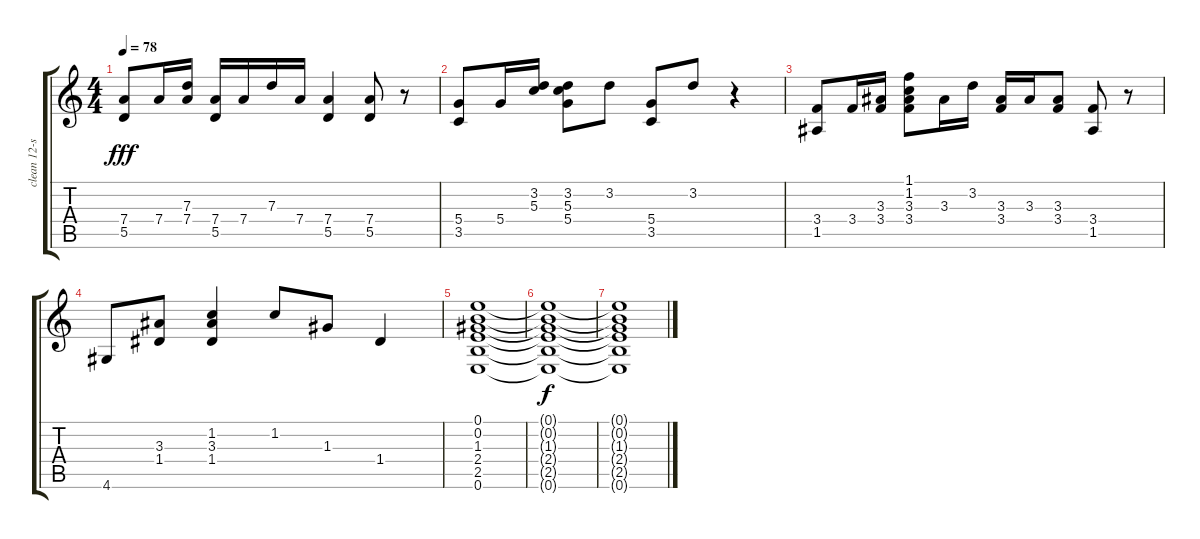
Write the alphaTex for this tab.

\track ("clean 12-string" "clean 12-s") {instrument electricguitarclean}
\staff {score tabs}
\tuning (E4 B3 G3 D3 A2 E2) {hide}
\ts (4 4)
\tempo 78
\clef g2
\ks c
(7.4 5.5).8{dy fff} 7.4.16 (7.3 7.4).16 (7.4 5.5).16 7.4.16 7.3.16 7.4.16 (7.4 5.5).4 (7.4 5.5).8 r.8 |
(5.4 3.5).8 5.4.16 (3.2 5.3).16 (3.2 5.3 5.4).8 3.2.8 (5.4 3.5).8 3.2.8 r.4 |
(3.4 1.5).8 3.4.16 (3.3 3.4).16 (1.1 1.2 3.3 3.4).8 3.3.16 3.2.16 (3.3 3.4).16 3.3.16 (3.3 3.4).8 (3.4 1.5).8 r.8 |
4.6.8 (3.3 1.4).8 (1.2 3.3 1.4).4 1.2.8 1.3.8 1.4.4 |
(0.1 0.2 1.3 2.4 2.5 0.6).1 |
(0.1{t} 0.2{t} 1.3{t} 2.4{t} 2.5{t} 0.6{t}).1{dy f} |
(0.1{t} 0.2{t} 1.3{t} 2.4{t} 2.5{t} 0.6{t}).1
